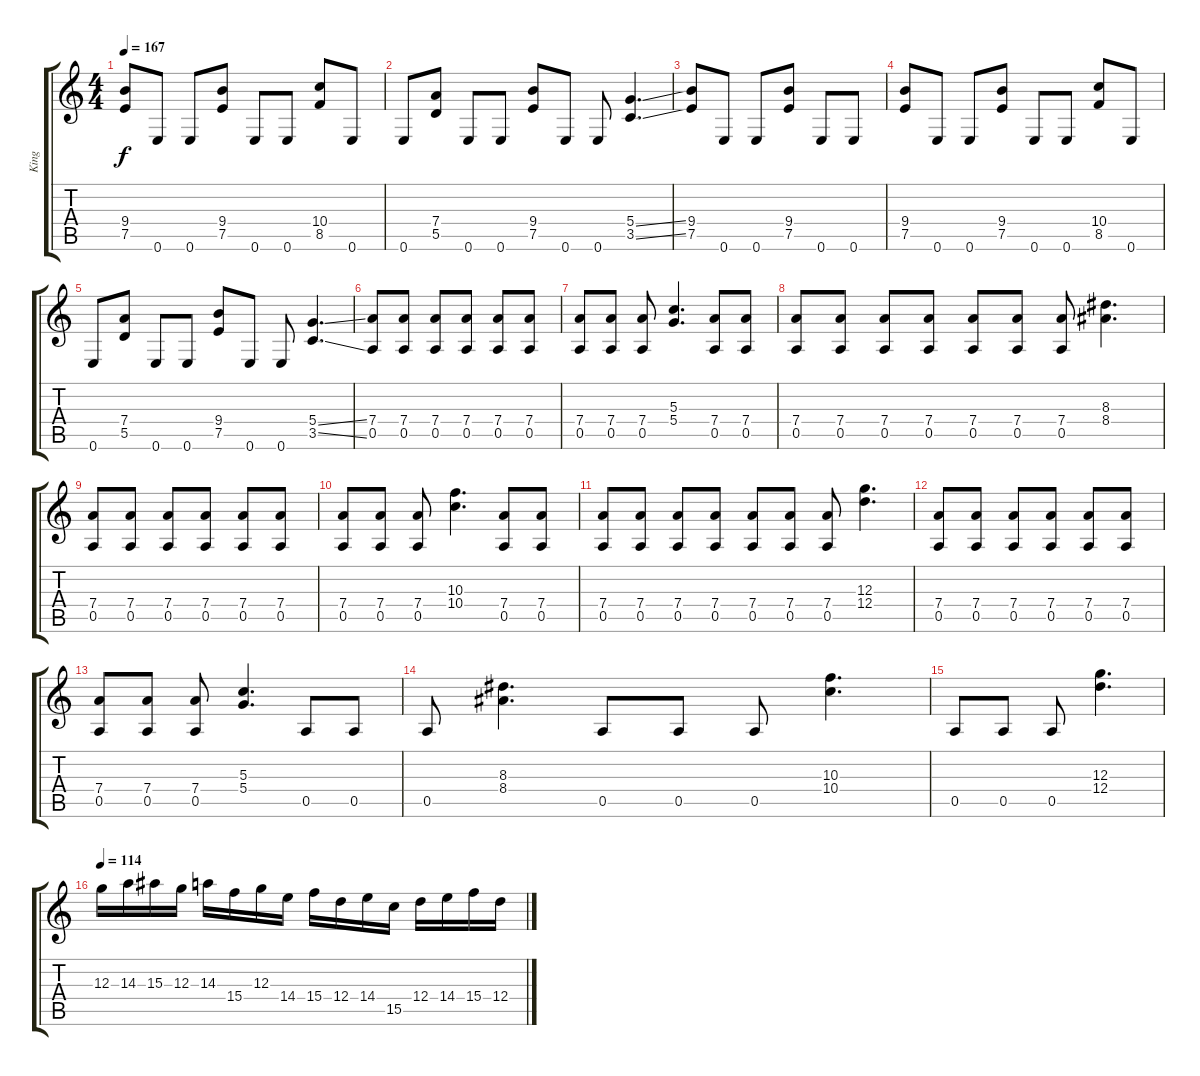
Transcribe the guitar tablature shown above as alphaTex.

\track ("King" "King") {instrument distortionguitar}
\staff {score tabs}
\tuning (E4 B3 G3 D3 A2 E2) {hide}
\ts (4 4)
\tempo 167
\clef g2
\ks c
(9.4 7.5).8{dy f} 0.6.8 0.6.8 (9.4 7.5).8 0.6.8 0.6.8 (10.4 8.5).8 0.6.8 |
0.6.8 (7.4 5.5).8 0.6.8 0.6.8 (9.4 7.5).8 0.6.8 0.6.8 (5.4{ss} 3.5{ss}).4{d} |
(9.4 7.5).8 0.6.8 0.6.8 (9.4 7.5).8 0.6.8 0.6.8 |
(9.4 7.5).8 0.6.8 0.6.8 (9.4 7.5).8 0.6.8 0.6.8 (10.4 8.5).8 0.6.8 |
0.6.8 (7.4 5.5).8 0.6.8 0.6.8 (9.4 7.5).8 0.6.8 0.6.8 (5.4{ss} 3.5{ss}).4{d} |
(7.4 0.5).8 (7.4 0.5).8 (7.4 0.5).8 (7.4 0.5).8 (7.4 0.5).8 (7.4 0.5).8 |
(7.4 0.5).8 (7.4 0.5).8 (7.4 0.5).8 (5.3 5.4).4{d} (7.4 0.5).8 (7.4 0.5).8 |
(7.4 0.5).8 (7.4 0.5).8 (7.4 0.5).8 (7.4 0.5).8 (7.4 0.5).8 (7.4 0.5).8 (7.4 0.5).8 (8.3 8.4).4{d} |
(7.4 0.5).8 (7.4 0.5).8 (7.4 0.5).8 (7.4 0.5).8 (7.4 0.5).8 (7.4 0.5).8 |
(7.4 0.5).8 (7.4 0.5).8 (7.4 0.5).8 (10.3 10.4).4{d} (7.4 0.5).8 (7.4 0.5).8 |
(7.4 0.5).8 (7.4 0.5).8 (7.4 0.5).8 (7.4 0.5).8 (7.4 0.5).8 (7.4 0.5).8 (7.4 0.5).8 (12.3 12.4).4{d} |
(7.4 0.5).8 (7.4 0.5).8 (7.4 0.5).8 (7.4 0.5).8 (7.4 0.5).8 (7.4 0.5).8 |
(7.4 0.5).8 (7.4 0.5).8 (7.4 0.5).8 (5.3 5.4).4{d} 0.5.8 0.5.8 |
0.5.8 (8.3 8.4).4{d} 0.5.8 0.5.8 0.5.8 (10.3 10.4).4{d} |
0.5.8 0.5.8 0.5.8 (12.3 12.4).4{d} |
\tempo 114
12.3.16 14.3.16 15.3.16 12.3.16 14.3.16 15.4.16 12.3.16 14.4.16 15.4.16 12.4.16 14.4.16 15.5.16 12.4.16 14.4.16 15.4.16 12.4.16
